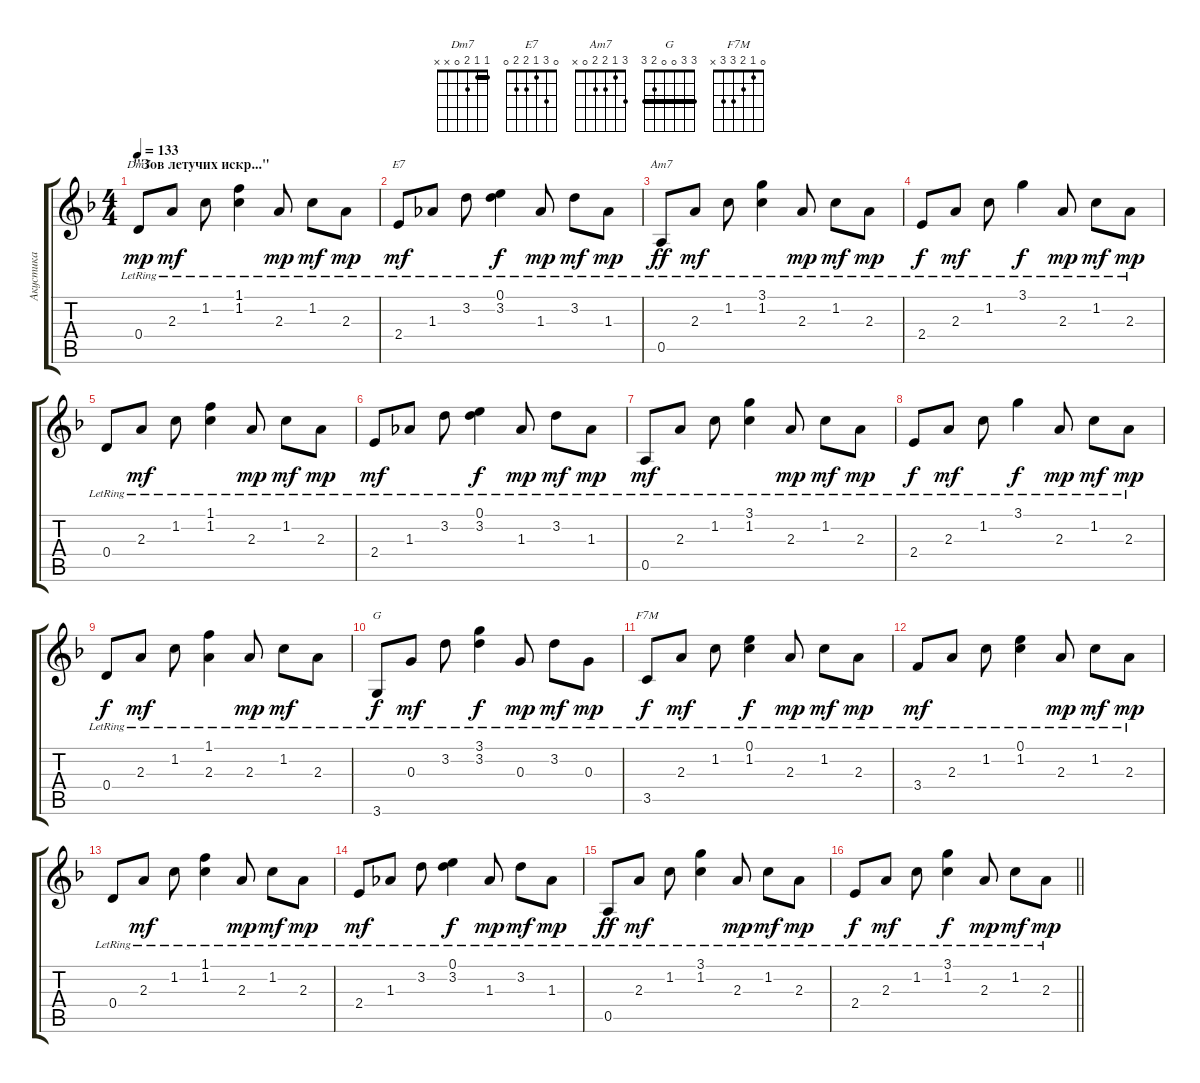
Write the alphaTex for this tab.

\track ("Акустика" "Акустика") {instrument acousticguitarsteel}
\staff {score tabs}
\tuning (E4 B3 G3 D3 A2 E2) {hide}
\chord ("Dm7" 1 1 2 0 x x) {barre 1}
\chord ("E7" 0 3 1 2 2 0)
\chord ("Am7" 3 1 2 2 0 x)
\chord ("G" 3 3 0 0 2 3) {barre 3}
\chord ("F7M" 0 1 2 3 3 x)
\ts (4 4)
\section ("" "\"Зов летучих искр...\"")
\tempo 133
\clef g2
\ks dminor
0.4{lr}.8{ch "Dm7" dy mp} 2.3{lr}.8{dy mf} 1.2{lr}.8 (1.1{lr} 1.2{lr}).4 2.3{lr}.8{dy mp} 1.2{lr}.8{dy mf} 2.3{lr}.8{dy mp} |
2.4{lr}.8{ch "E7" dy mf} 1.3{lr}.8 3.2{lr}.8 (0.1{lr} 3.2{lr}).4{dy f} 1.3{lr}.8{dy mp} 3.2{lr}.8{dy mf} 1.3{lr}.8{dy mp} |
0.5{lr}.8{ch "Am7" dy ff} 2.3{lr}.8{dy mf} 1.2{lr}.8 (3.1{lr} 1.2{lr}).4 2.3{lr}.8{dy mp} 1.2{lr}.8{dy mf} 2.3{lr}.8{dy mp} |
2.4{lr}.8{dy f} 2.3{lr}.8{dy mf} 1.2{lr}.8 3.1{lr}.4{dy f} 2.3{lr}.8{dy mp} 1.2{lr}.8{dy mf} 2.3{lr}.8{dy mp} |
0.4{lr}.8 2.3{lr}.8{dy mf} 1.2{lr}.8 (1.1{lr} 1.2{lr}).4 2.3{lr}.8{dy mp} 1.2{lr}.8{dy mf} 2.3{lr}.8{dy mp} |
2.4{lr}.8{dy mf} 1.3{lr}.8 3.2{lr}.8 (0.1{lr} 3.2{lr}).4{dy f} 1.3{lr}.8{dy mp} 3.2{lr}.8{dy mf} 1.3{lr}.8{dy mp} |
0.5{lr}.8{dy mf} 2.3{lr}.8 1.2{lr}.8 (3.1{lr} 1.2{lr}).4 2.3{lr}.8{dy mp} 1.2{lr}.8{dy mf} 2.3{lr}.8{dy mp} |
2.4{lr}.8{dy f} 2.3{lr}.8{dy mf} 1.2{lr}.8 3.1{lr}.4{dy f} 2.3{lr}.8{dy mp} 1.2{lr}.8{dy mf} 2.3{lr}.8{dy mp} |
0.4{lr}.8{dy f} 2.3{lr}.8{dy mf} 1.2{lr}.8 (1.1{lr} 2.3{lr}).4 2.3{lr}.8{dy mp} 1.2{lr}.8{dy mf} 2.3{lr}.8 |
3.6{lr}.8{ch "G" dy f} 0.3{lr}.8{dy mf} 3.2{lr}.8 (3.1{lr} 3.2).4{dy f} 0.3{lr}.8{dy mp} 3.2{lr}.8{dy mf} 0.3{lr}.8{dy mp} |
3.5{lr}.8{ch "F7M" dy f} 2.3{lr}.8{dy mf} 1.2{lr}.8 (0.1{lr} 1.2{lr}).4{dy f} 2.3{lr}.8{dy mp} 1.2{lr}.8{dy mf} 2.3{lr}.8{dy mp} |
3.4{lr}.8{dy mf} 2.3{lr}.8 1.2{lr}.8 (0.1{lr} 1.2{lr}).4 2.3{lr}.8{dy mp} 1.2{lr}.8{dy mf} 2.3{lr}.8{dy mp} |
0.4{lr}.8 2.3{lr}.8{dy mf} 1.2{lr}.8 (1.1{lr} 1.2{lr}).4 2.3{lr}.8{dy mp} 1.2{lr}.8{dy mf} 2.3{lr}.8{dy mp} |
2.4{lr}.8{dy mf} 1.3{lr}.8 3.2{lr}.8 (0.1{lr} 3.2{lr}).4{dy f} 1.3{lr}.8{dy mp} 3.2{lr}.8{dy mf} 1.3{lr}.8{dy mp} |
0.5{lr}.8{dy ff} 2.3{lr}.8{dy mf} 1.2{lr}.8 (3.1{lr} 1.2{lr}).4 2.3{lr}.8{dy mp} 1.2{lr}.8{dy mf} 2.3{lr}.8{dy mp} |
\barLineRight lightlight
2.4{lr}.8{dy f} 2.3{lr}.8{dy mf} 1.2{lr}.8 (3.1{lr} 1.2{lr}).4{dy f} 2.3{lr}.8{dy mp} 1.2{lr}.8{dy mf} 2.3{lr}.8{dy mp}
